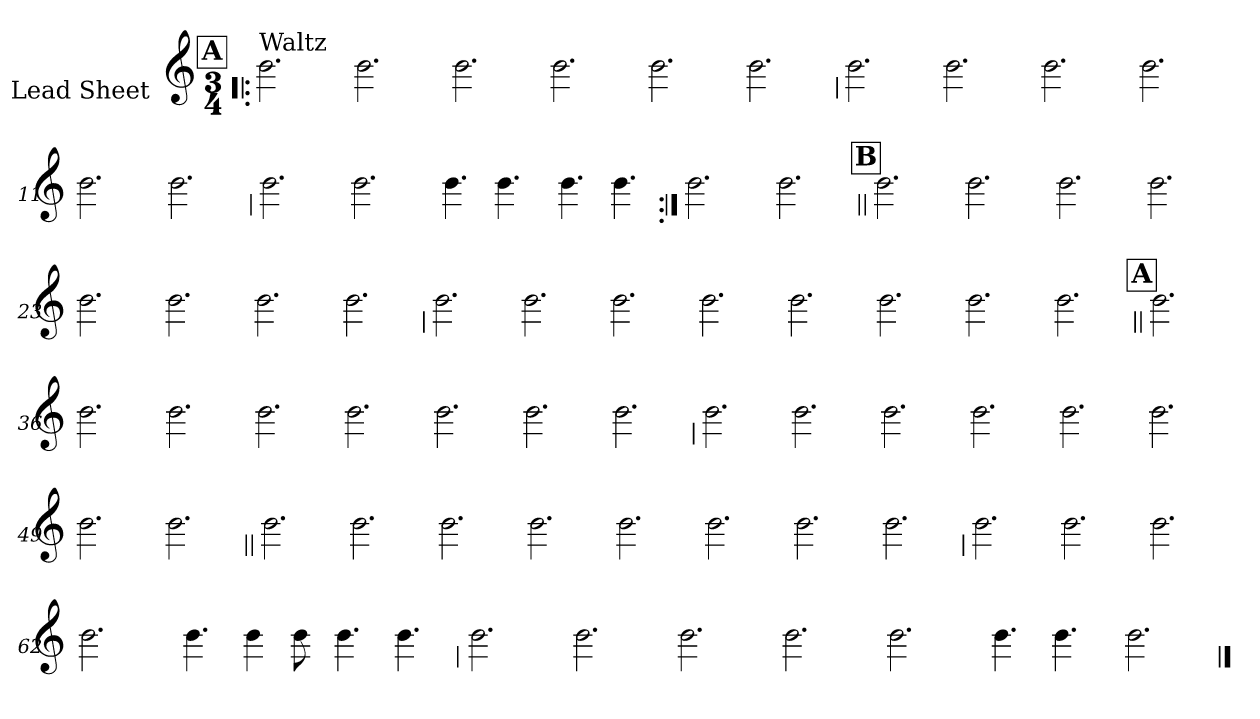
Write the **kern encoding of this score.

**kern
*part1
*staff1
*I"Lead Sheet
*stria0
*clefG2
*k[]
*C:
*M3/4
!!LO:REH:place=s1:a:t=A
=1!|:
!LO:TX:a:t=Waltz
2.b
=2-
2.b
=3-
2.b
=4-
2.b
=5-
2.b
=6-
2.b
!!LO:LB:g=z
=7
2.b
=8-
2.b
=9-
2.b
=10-
2.b
=11-
2.b
=12-
2.b
!!LO:LB:g=z
=13
2.b
=14-
2.b
=15-
4.b
4.b
=16-
4.b
4.b
=17:|!
2.b
=18-
2.b
!!LO:LB:g=z
!!LO:REH:place=s1:a:t=B
=19||
2.b
=20-
2.b
=21-
2.b
=22-
2.b
=23-
2.b
=24-
2.b
=25-
2.b
=26-
2.b
!!LO:LB:g=z
=27
2.b
=28-
2.b
=29-
2.b
=30-
2.b
=31-
2.b
=32-
2.b
=33-
2.b
=34-
2.b
!!LO:LB:g=z
!!LO:REH:place=s1:a:t=A
=35||
2.b
=36-
2.b
=37-
2.b
=38-
2.b
=39-
2.b
=40-
2.b
=41-
2.b
=42-
2.b
!!LO:LB:g=z
=43
2.b
=44-
2.b
=45-
2.b
=46-
2.b
=47-
2.b
=48-
2.b
=49-
2.b
=50-
2.b
!!LO:LB:g=z
=51||
2.b
=52-
2.b
=53-
2.b
=54-
2.b
=55-
2.b
=56-
2.b
=57-
2.b
=58-
2.b
!!LO:LB:g=z
=59
2.b
=60-
2.b
=61-
2.b
=62-
2.b
=63-
4.b
4b
8b
=64-
4.b
4.b
!!LO:LB:g=z
=65
2.b
=66-
2.b
=67-
2.b
=68-
2.b
=69-
2.b
=70-
4.b
4.b
=71-
2.b
==
*-
